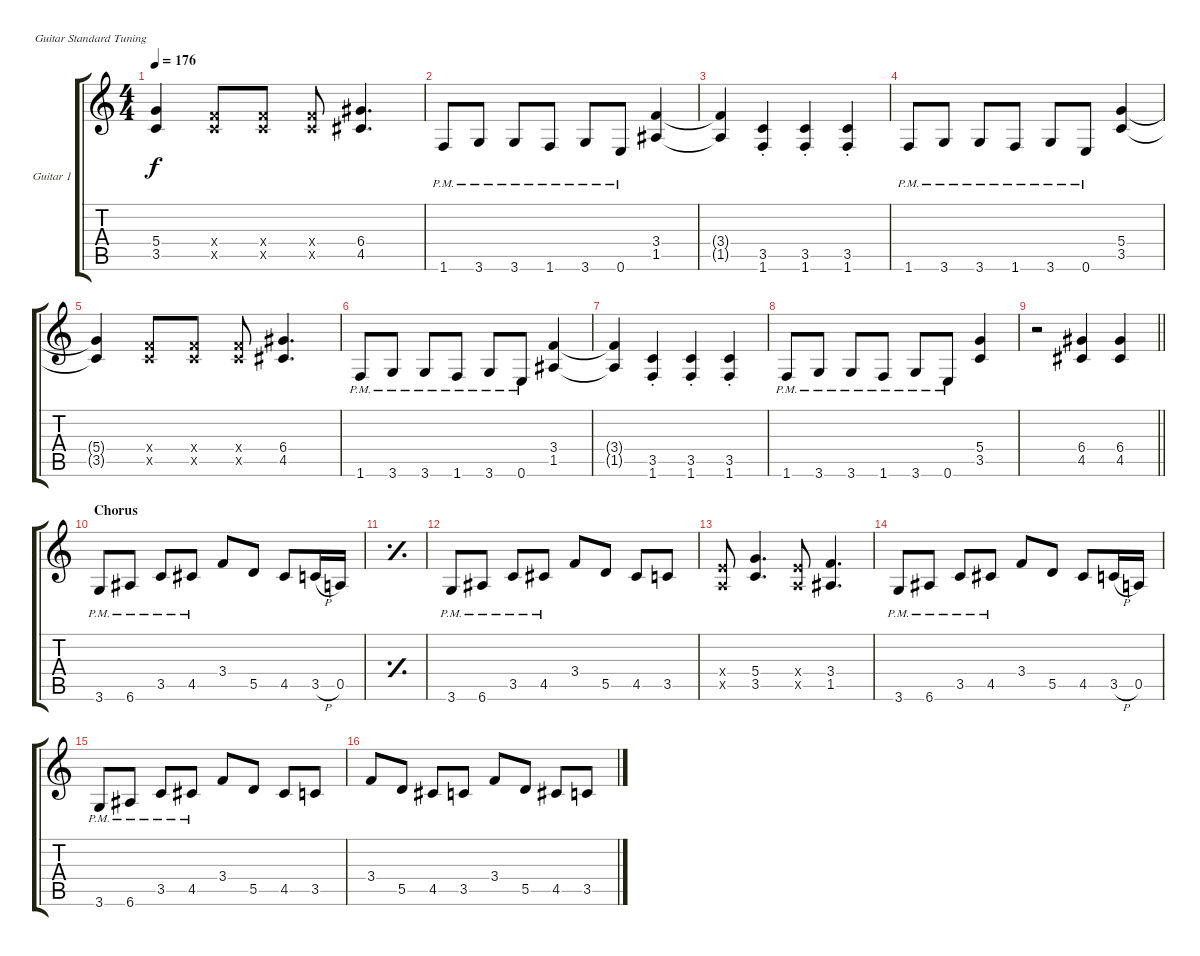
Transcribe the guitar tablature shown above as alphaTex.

\bracketExtendMode groupsimilarinstruments
\firstSystemTrackNameOrientation horizontal
\otherSystemsTrackNameOrientation horizontal
\track ("Guitar 1" "Guitar 1") {instrument distortionguitar}
\staff {score tabs}
\tuning (E4 B3 G3 D3 A2 E2)
\ts (4 4)
\tempo 176
\clef g2
\ks c
(5.4{t} 3.5{t}).4{dy f} (3.4{x} 3.5{x}).8 (3.4{x} 3.5{x}).8 (3.4{x} 3.5{x}).8 (6.4 4.5).4{d} |
1.6{pm}.8 3.6{pm}.8 3.6{pm}.8 1.6{pm}.8 3.6{pm}.8 0.6{pm}.8 (3.4 1.5).4 |
(3.4{t} 1.5{t}).4 (3.5{st} 1.6{st}).4 (3.5{st} 1.6{st}).4 (3.5{st} 1.6{st}).4 |
1.6{pm}.8 3.6{pm}.8 3.6{pm}.8 1.6{pm}.8 3.6{pm}.8 0.6{pm}.8 (5.4 3.5).4 |
(5.4{t} 3.5{t}).4 (3.4{x} 3.5{x}).8 (3.4{x} 3.5{x}).8 (3.4{x} 3.5{x}).8 (6.4 4.5).4{d} |
1.6{pm}.8 3.6{pm}.8 3.6{pm}.8 1.6{pm}.8 3.6{pm}.8 0.6{pm}.8 (3.4 1.5).4 |
(3.4{t} 1.5{t}).4 (3.5{st} 1.6{st}).4 (3.5{st} 1.6{st}).4 (3.5{st} 1.6{st}).4 |
1.6{pm}.8 3.6{pm}.8 3.6{pm}.8 1.6{pm}.8 3.6{pm}.8 0.6{pm}.8 (5.4 3.5).4 |
\barLineRight lightlight
r.2 (6.4 4.5).4 (6.4 4.5).4 |
\section ("" "Chorus")
3.6{pm}.8 6.6{pm}.8 3.5{pm}.8 4.5{pm}.8 3.4.8 5.5.8 4.5.8 3.5{h}.16 0.5.16 |
\simile simple
|
\simile none
3.6{pm}.8 6.6{pm}.8 3.5{pm}.8 4.5{pm}.8 3.4.8 5.5.8 4.5.8 3.5.8 |
(0.5{x} 2.4{x}).8 (5.4 3.5).4{d} (0.5{x} 2.4{x}).8 (3.4 1.5).4{d} |
3.6{pm}.8 6.6{pm}.8 3.5{pm}.8 4.5{pm}.8 3.4.8 5.5.8 4.5.8 3.5{h}.16 0.5.16 |
3.6{pm}.8 6.6{pm}.8 3.5{pm}.8 4.5{pm}.8 3.4.8 5.5.8 4.5.8 3.5.8 |
3.4.8 5.5.8 4.5.8 3.5.8 3.4.8 5.5.8 4.5.8 3.5.8
